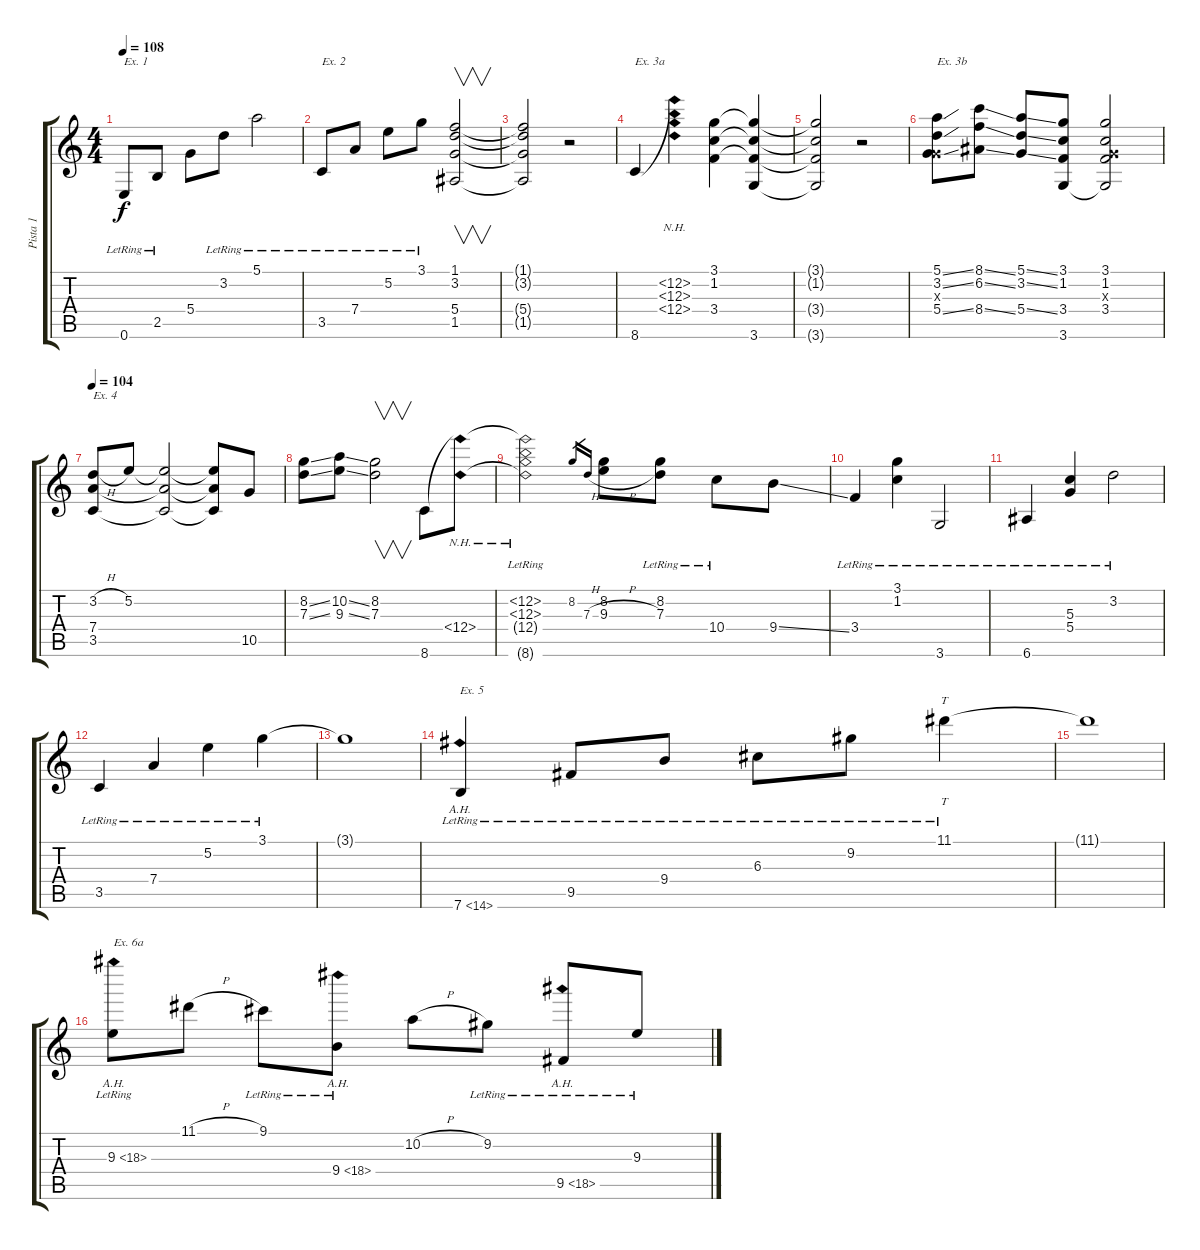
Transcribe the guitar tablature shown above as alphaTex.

\track ("Pista 1" "Pista 1") {instrument distortionguitar}
\staff {score tabs}
\tuning (E4 B3 G3 D3 A2 E2) {hide}
\ts (4 4)
\tempo 108
\clef g2
\ks c
0.6{lr}.8{txt "Ex. 1" dy f instrument distortionguitar} 2.5{lr}.8 5.4.8 3.2{lr}.8 5.1{lr}.2 |
3.5{lr}.8{txt "Ex. 2"} 7.4{lr}.8 5.2{lr}.8 3.1{lr}.8 (1.1 3.2 5.4 1.5).2{v} |
(1.1{t} 3.2{t} 5.4{t} 1.5{t}).2 r.2 |
8.6.4{txt "Ex. 3a"} (12.2{nh} 12.3{nh} 12.4{nh} 8.6{nh t}).4 (3.1 1.2 3.4).4 (3.1{t} 1.2{t} 3.4{t} 3.6).4 |
(3.1{t} 1.2{t} 3.4{t} 3.6{t}).2 r.2 |
(5.1{ss} 3.2{ss} 0.3{x} 5.4{ss}).8{txt "Ex. 3b"} (8.1{ss} 6.2{ss} 8.4{ss}).8 (5.1{ss} 3.2{ss} 5.4{ss}).8 (3.1 1.2 3.4 3.6).8 (3.1 1.2 0.3{x} 3.4 3.6{t}).2 |
\tempo 104
(3.2{h} 7.4 3.5).8{txt "Ex. 4"} 5.2.8 (5.2{t} 7.4{t} 3.5{t}).2 (5.2{t} 7.4{t} 3.5{t}).8 10.5.8 |
(8.2{ss} 7.3{ss}).8 (10.2{ss} 9.3{ss}).8 (8.2 7.3).2{v} 8.6.8 (12.4{nh} 8.6{nh t}).8 |
(12.2{nh lr} 12.3{nh lr} 12.4{nh t} 8.6{nh t}).2 8.2.16{gr} 7.3{h}.16{gr} (8.2 9.3{h}).8 (8.2{lr} 7.3{lr}).8 10.4{lr}.8 9.4{ss}.8 |
3.4{lr}.4 (3.1{lr} 1.2{lr}).4 3.6{lr}.2 |
6.6{lr}.4 (5.3{lr} 5.4{lr}).4 3.2{lr}.2 |
3.5{lr}.4 7.4{lr}.4 5.2{lr}.4 3.1{lr}.4 |
3.1{t}.1 |
7.6{ah 7 lr}.4{txt "Ex. 5"} 9.5{lr}.8 9.4{lr}.8 6.3{lr}.8 9.2{lr}.8 11.1{lr}.4{tt} |
11.1{t}.1 |
9.3{ah 9 lr}.8{txt "Ex. 6a"} 11.1{h}.8 9.1{lr}.8 9.4{ah 9 lr}.8 10.2{h}.8 9.2{lr}.8 9.5{ah 9 lr}.8 9.3{lr}.8
